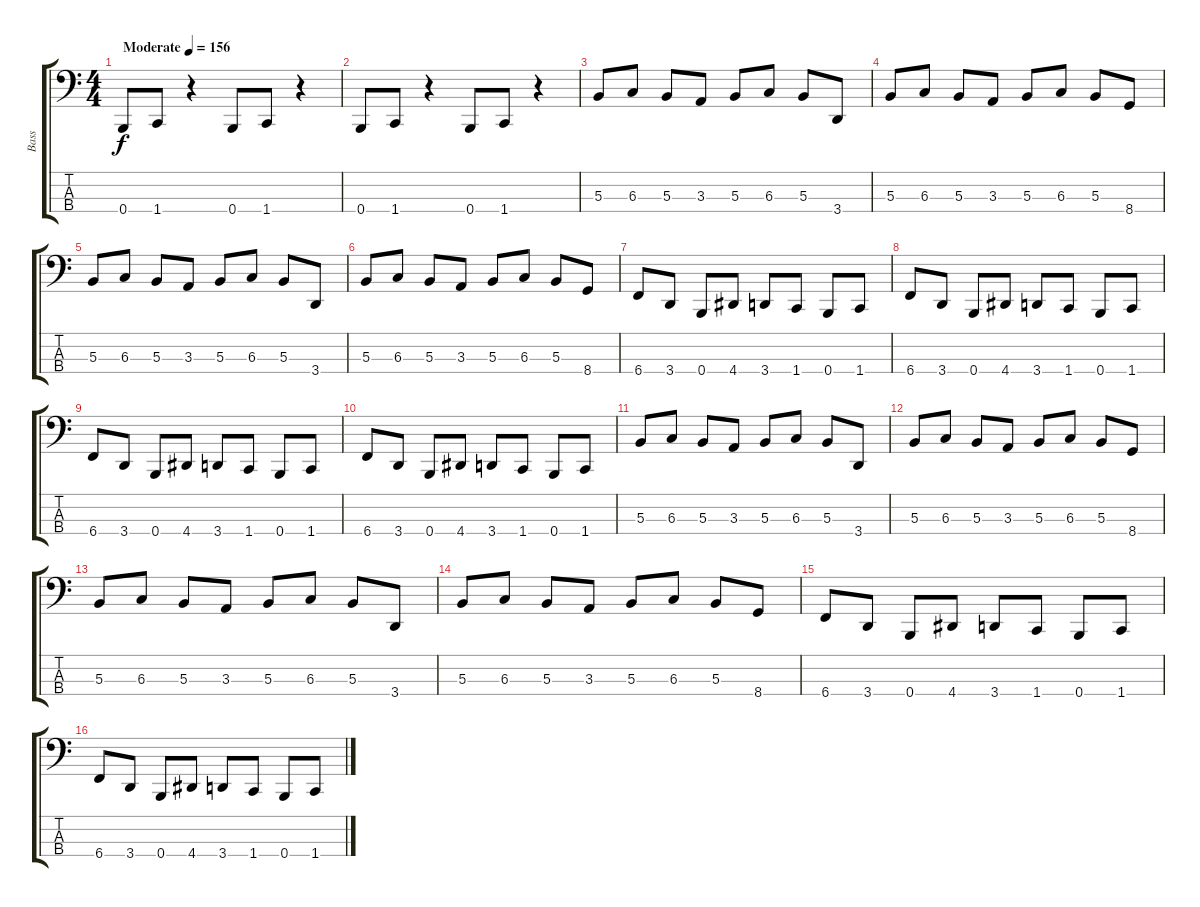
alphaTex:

\track ("Bass" "Bass") {instrument electricbasspick}
\staff {score tabs}
\tuning (E2 B1 Gb1 B0) {hide}
\ts (4 4)
\tempo (156 "Moderate")
\clef f4
\ks c
0.4.8{dy f instrument electricbasspick} 1.4.8 r.4 0.4.8 1.4.8 r.4 |
0.4.8 1.4.8 r.4 0.4.8 1.4.8 r.4 |
5.3.8 6.3.8 5.3.8 3.3.8 5.3.8 6.3.8 5.3.8 3.4.8 |
5.3.8 6.3.8 5.3.8 3.3.8 5.3.8 6.3.8 5.3.8 8.4.8 |
5.3.8 6.3.8 5.3.8 3.3.8 5.3.8 6.3.8 5.3.8 3.4.8 |
5.3.8 6.3.8 5.3.8 3.3.8 5.3.8 6.3.8 5.3.8 8.4.8 |
6.4.8 3.4.8 0.4.8 4.4.8 3.4.8 1.4.8 0.4.8 1.4.8 |
6.4.8 3.4.8 0.4.8 4.4.8 3.4.8 1.4.8 0.4.8 1.4.8 |
6.4.8 3.4.8 0.4.8 4.4.8 3.4.8 1.4.8 0.4.8 1.4.8 |
6.4.8 3.4.8 0.4.8 4.4.8 3.4.8 1.4.8 0.4.8 1.4.8 |
5.3.8 6.3.8 5.3.8 3.3.8 5.3.8 6.3.8 5.3.8 3.4.8 |
5.3.8 6.3.8 5.3.8 3.3.8 5.3.8 6.3.8 5.3.8 8.4.8 |
5.3.8 6.3.8 5.3.8 3.3.8 5.3.8 6.3.8 5.3.8 3.4.8 |
5.3.8 6.3.8 5.3.8 3.3.8 5.3.8 6.3.8 5.3.8 8.4.8 |
6.4.8 3.4.8 0.4.8 4.4.8 3.4.8 1.4.8 0.4.8 1.4.8 |
6.4.8 3.4.8 0.4.8 4.4.8 3.4.8 1.4.8 0.4.8 1.4.8
